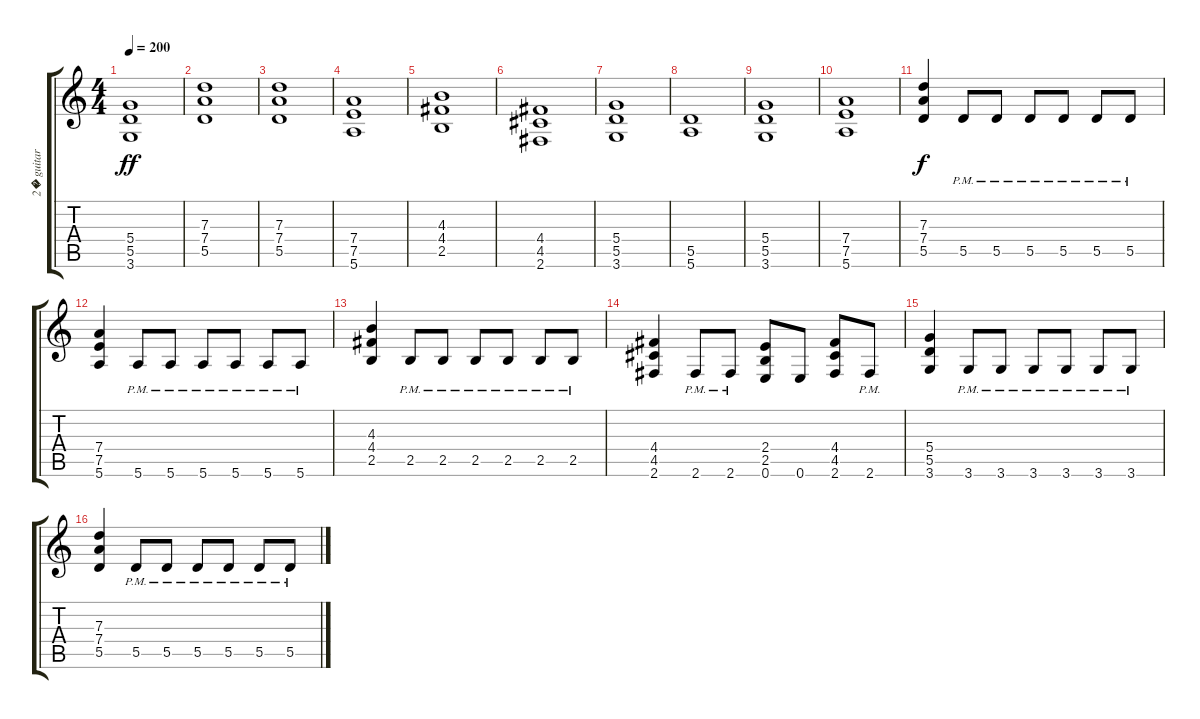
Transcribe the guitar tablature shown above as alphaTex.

\track ("2� guitar" "2� guitar") {instrument distortionguitar}
\staff {score tabs}
\tuning (E4 B3 G3 D3 A2 E2) {hide}
\ts (4 4)
\tempo 200
\clef g2
\ks c
(5.4 5.5 3.6).1{dy ff} |
(7.3 7.4 5.5).1 |
(7.3 7.4 5.5).1 |
(7.4 7.5 5.6).1 |
(4.3 4.4 2.5).1 |
(4.4 4.5 2.6).1 |
(5.4 5.5 3.6).1 |
(5.5 5.6).1 |
(5.4 5.5 3.6).1 |
(7.4 7.5 5.6).1 |
(7.3 7.4 5.5).4{dy f} 5.5{pm}.8 5.5{pm}.8 5.5{pm}.8 5.5{pm}.8 5.5{pm}.8 5.5{pm}.8 |
(7.4 7.5 5.6).4 5.6{pm}.8 5.6{pm}.8 5.6{pm}.8 5.6{pm}.8 5.6{pm}.8 5.6{pm}.8 |
(4.3 4.4 2.5).4 2.5{pm}.8 2.5{pm}.8 2.5{pm}.8 2.5{pm}.8 2.5{pm}.8 2.5{pm}.8 |
(4.4 4.5 2.6).4 2.6{pm}.8 2.6{pm}.8 (2.4 2.5 0.6).8 0.6.8 (4.4 4.5 2.6).8 2.6{pm}.8 |
(5.4 5.5 3.6).4 3.6{pm}.8 3.6{pm}.8 3.6{pm}.8 3.6{pm}.8 3.6{pm}.8 3.6{pm}.8 |
(7.3 7.4 5.5).4 5.5{pm}.8 5.5{pm}.8 5.5{pm}.8 5.5{pm}.8 5.5{pm}.8 5.5{pm}.8
